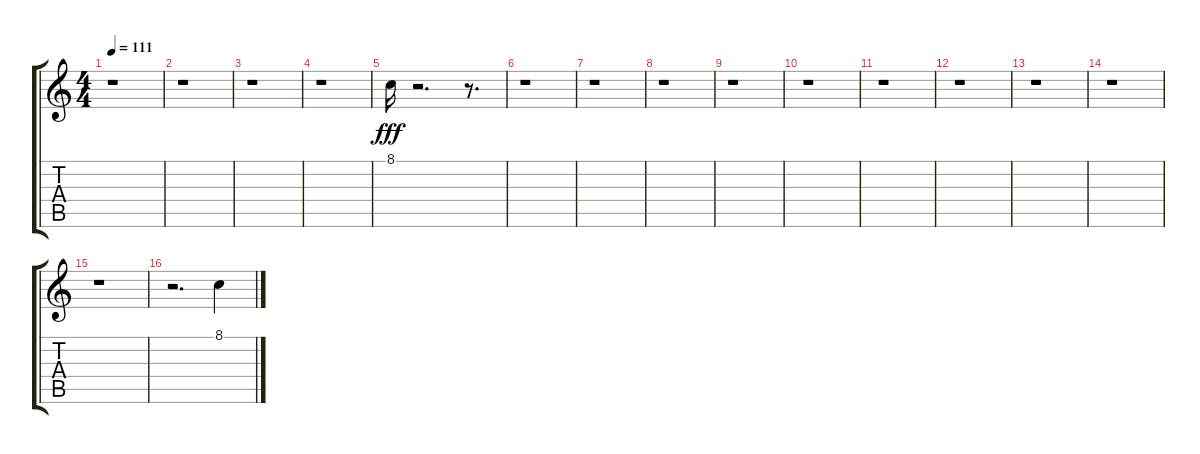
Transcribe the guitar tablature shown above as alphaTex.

\track "" {instrument synthstrings1}
\staff {score tabs}
\tuning (E4 B3 G3 D3 A2 E2) {hide}
\ts (4 4)
\tempo 111
\clef g2
\ks c
r.1{dy fff} |
r.1 |
r.1 |
r.1 |
8.1.16 r.2{d} r.8{d} |
r.1 |
r.1 |
r.1 |
r.1 |
r.1 |
r.1 |
r.1 |
r.1 |
r.1 |
r.1 |
r.2{d} 8.1.4
